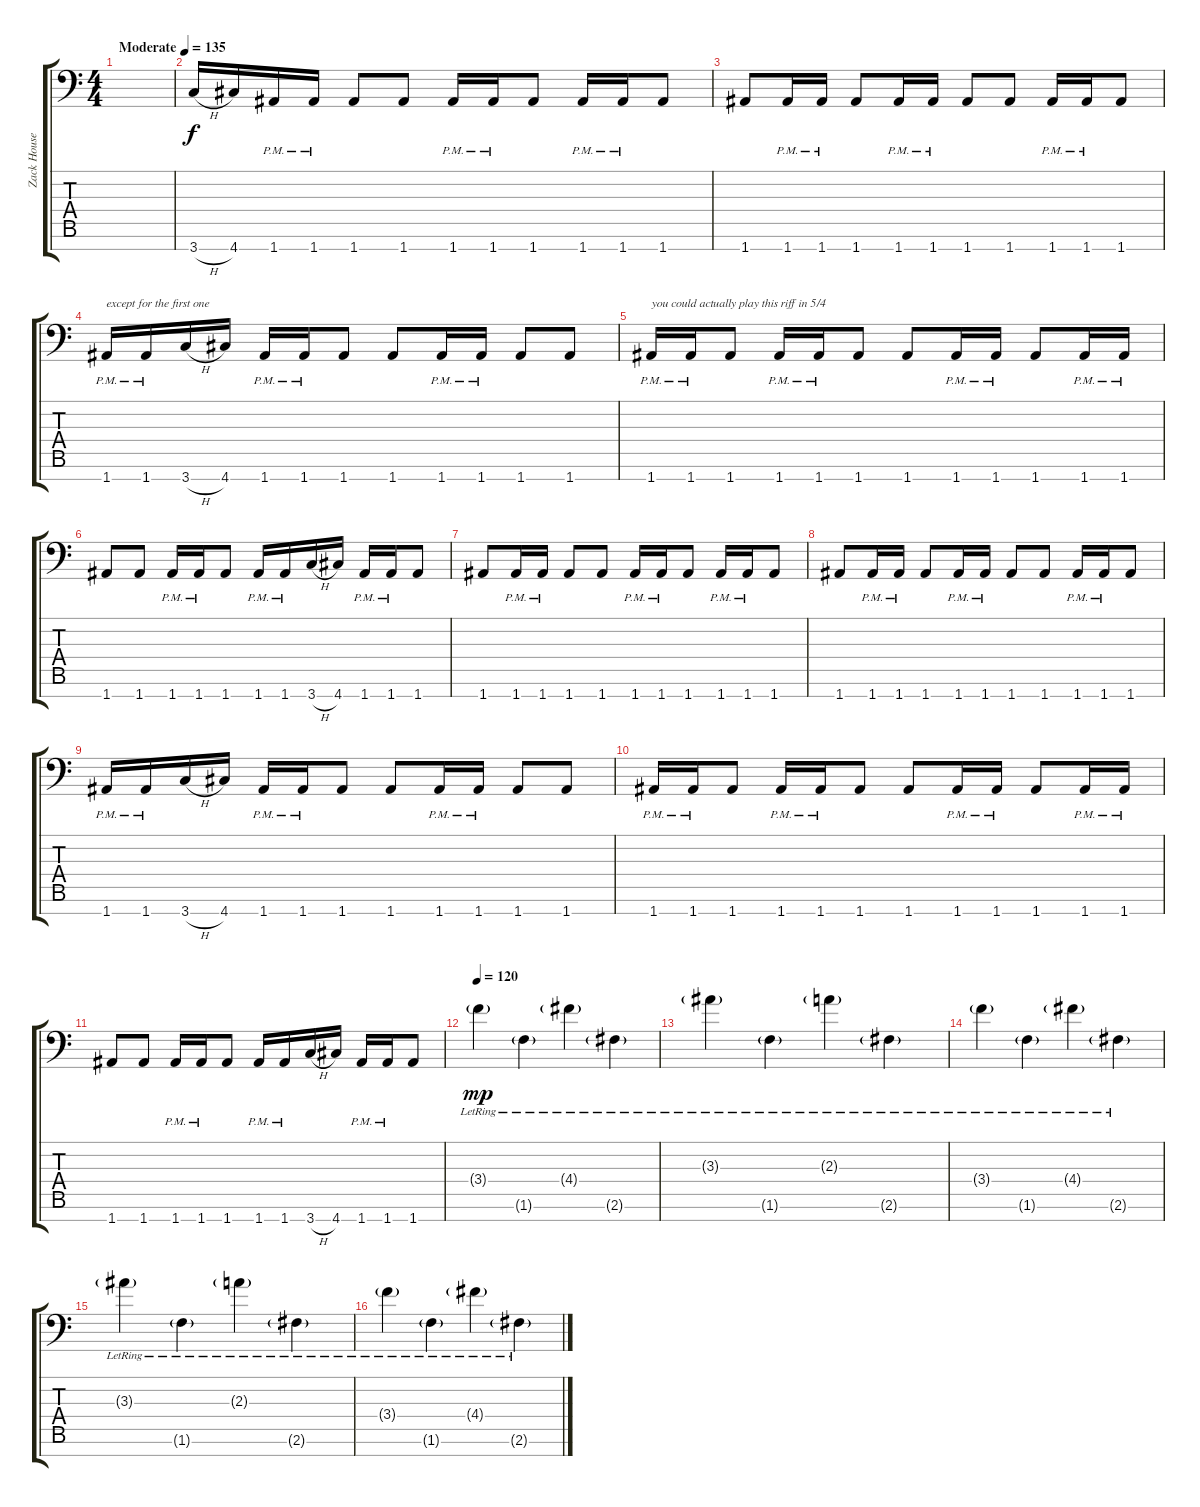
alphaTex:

\track ("Zack Householder" "Zack House") {instrument distortionguitar}
\staff {score tabs}
\tuning (E4 B3 G3 D3 A2 E2 A1) {hide}
\ts (4 4)
\tempo (135 "Moderate")
\clef f4
\ks c
|
3.7{h}.16 4.7.16 1.7{pm}.16 1.7{pm}.16 1.7.8 1.7.8 1.7{pm}.16 1.7{pm}.16 1.7.8 1.7{pm}.16 1.7{pm}.16 1.7.8 |
1.7.8 1.7{pm}.16 1.7{pm}.16 1.7.8 1.7{pm}.16 1.7{pm}.16 1.7.8 1.7.8 1.7{pm}.16 1.7{pm}.16 1.7.8 |
1.7{pm}.16{txt "except for the first one"} 1.7{pm}.16 3.7{h}.16 4.7.16 1.7{pm}.16 1.7{pm}.16 1.7.8 1.7.8 1.7{pm}.16 1.7{pm}.16 1.7.8 1.7.8 |
1.7{pm}.16{txt "you could actually play this riff in 5/4"} 1.7{pm}.16 1.7.8 1.7{pm}.16 1.7{pm}.16 1.7.8 1.7.8 1.7{pm}.16 1.7{pm}.16 1.7.8 1.7{pm}.16 1.7{pm}.16 |
1.7.8 1.7.8 1.7{pm}.16 1.7{pm}.16 1.7.8 1.7{pm}.16 1.7{pm}.16 3.7{h}.16 4.7.16 1.7{pm}.16 1.7{pm}.16 1.7.8 |
1.7.8 1.7{pm}.16 1.7{pm}.16 1.7.8 1.7.8 1.7{pm}.16 1.7{pm}.16 1.7.8 1.7{pm}.16 1.7{pm}.16 1.7.8 |
1.7.8 1.7{pm}.16 1.7{pm}.16 1.7.8 1.7{pm}.16 1.7{pm}.16 1.7.8 1.7.8 1.7{pm}.16 1.7{pm}.16 1.7.8 |
1.7{pm}.16 1.7{pm}.16 3.7{h}.16 4.7.16 1.7{pm}.16 1.7{pm}.16 1.7.8 1.7.8 1.7{pm}.16 1.7{pm}.16 1.7.8 1.7.8 |
1.7{pm}.16 1.7{pm}.16 1.7.8 1.7{pm}.16 1.7{pm}.16 1.7.8 1.7.8 1.7{pm}.16 1.7{pm}.16 1.7.8 1.7{pm}.16 1.7{pm}.16 |
1.7.8 1.7.8 1.7{pm}.16 1.7{pm}.16 1.7.8 1.7{pm}.16 1.7{pm}.16 3.7{h}.16 4.7.16 1.7{pm}.16 1.7{pm}.16 1.7.8 |
\tempo 120
3.4{g lr}.4{dy mp} 1.6{g lr}.4 4.4{g lr}.4 2.6{g lr}.4 |
3.3{g lr}.4 1.6{g lr}.4 2.3{g lr}.4 2.6{g lr}.4 |
3.4{g lr}.4 1.6{g lr}.4 4.4{g lr}.4 2.6{g lr}.4 |
3.3{g lr}.4 1.6{g lr}.4 2.3{g lr}.4 2.6{g lr}.4 |
3.4{g lr}.4 1.6{g lr}.4 4.4{g lr}.4 2.6{g lr}.4
